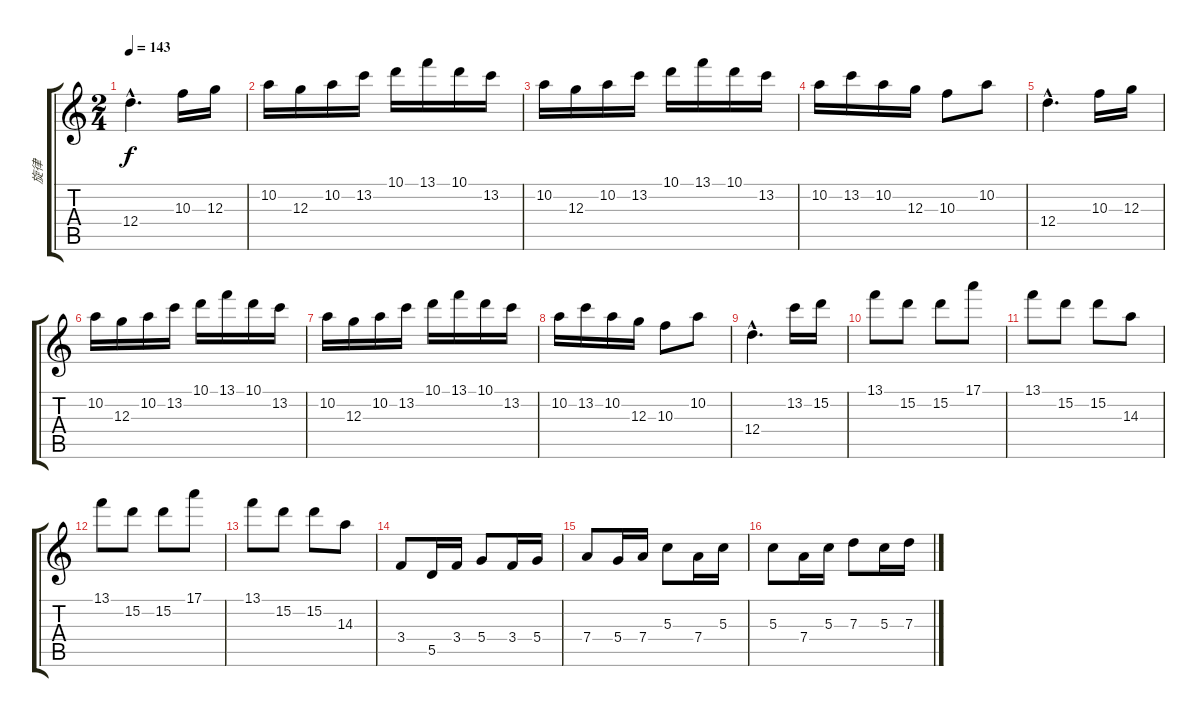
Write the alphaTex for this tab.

\track ("旋律" "旋律") {instrument overdrivenguitar}
\staff {score tabs}
\tuning (E4 B3 G3 D3 A2 E2) {hide}
\ts (2 4)
\tempo 143
\clef g2
\ks c
12.4{hac}.4{d dy f} 10.3.16 12.3.16 |
10.2.16 12.3.16 10.2.16 13.2.16 10.1.16 13.1.16 10.1.16 13.2.16 |
10.2.16 12.3.16 10.2.16 13.2.16 10.1.16 13.1.16 10.1.16 13.2.16 |
10.2.16 13.2.16 10.2.16 12.3.16 10.3.8 10.2.8 |
12.4{hac}.4{d} 10.3.16 12.3.16 |
10.2.16 12.3.16 10.2.16 13.2.16 10.1.16 13.1.16 10.1.16 13.2.16 |
10.2.16 12.3.16 10.2.16 13.2.16 10.1.16 13.1.16 10.1.16 13.2.16 |
10.2.16 13.2.16 10.2.16 12.3.16 10.3.8 10.2.8 |
12.4{hac}.4{d} 13.2.16 15.2.16 |
13.1.8 15.2.8 15.2.8 17.1.8 |
13.1.8 15.2.8 15.2.8 14.3.8 |
13.1.8 15.2.8 15.2.8 17.1.8 |
13.1.8 15.2.8 15.2.8 14.3.8 |
3.4.8 5.5.16 3.4.16 5.4.8 3.4.16 5.4.16 |
7.4.8 5.4.16 7.4.16 5.3.8 7.4.16 5.3.16 |
5.3.8 7.4.16 5.3.16 7.3.8 5.3.16 7.3.16
